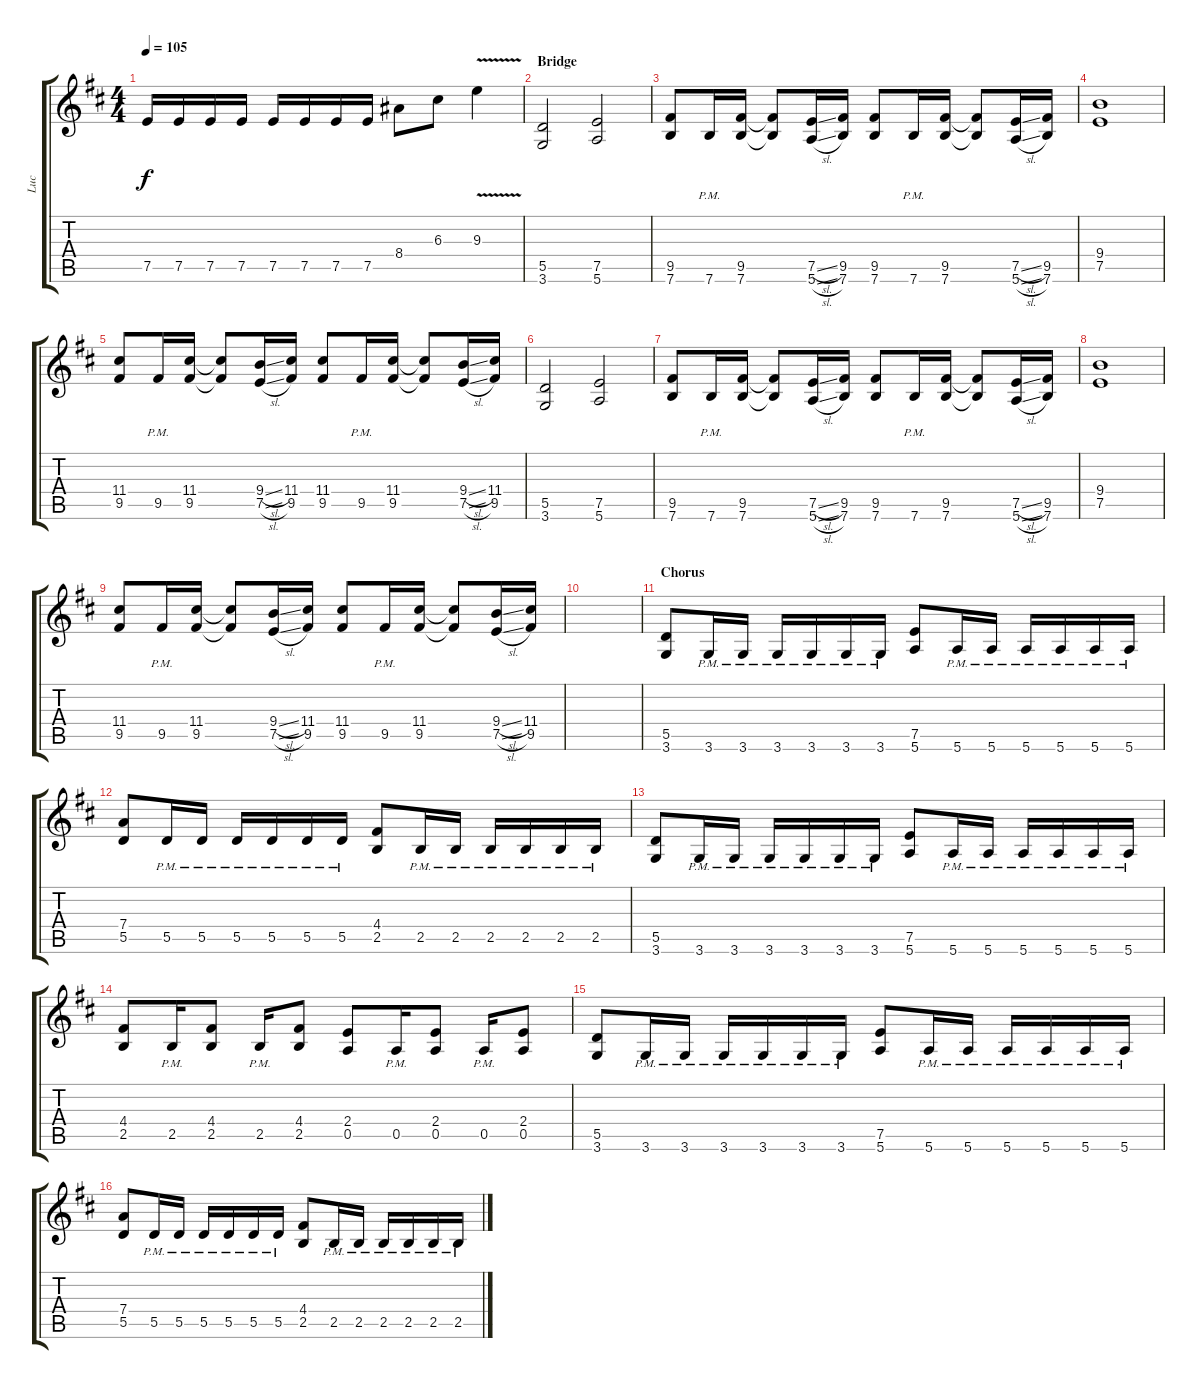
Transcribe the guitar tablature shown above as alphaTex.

\track ("Luc" "Luc") {instrument distortionguitar}
\staff {score tabs}
\tuning (E4 B3 G3 D3 A2 E2) {hide}
\ts (4 4)
\tempo 105
\clef g2
\ks bminor
7.5.16{dy f} 7.5.16 7.5.16 7.5.16 7.5.16 7.5.16 7.5.16 7.5.16 8.4.8 6.3.8 9.3{v}.4 |
\section ("" "Bridge")
(5.5 3.6).2 (7.5 5.6).2 |
(9.5 7.6).8 7.6{pm}.16 (9.5 7.6).16 (9.5{t} 7.6{t}).8 (7.5{sl} 5.6{sl}).16 (9.5 7.6).16 (9.5 7.6).8 7.6{pm}.16 (9.5 7.6).16 (9.5{t} 7.6{t}).8 (7.5{sl} 5.6{sl}).16 (9.5 7.6).16 |
(9.4 7.5).1 |
(11.4 9.5).8 9.5{pm}.16 (11.4 9.5).16 (11.4{t} 9.5{t}).8 (9.4{sl} 7.5{sl}).16 (11.4 9.5).16 (11.4 9.5).8 9.5{pm}.16 (11.4 9.5).16 (11.4{t} 9.5{t}).8 (9.4{sl} 7.5{sl}).16 (11.4 9.5).16 |
(5.5 3.6).2 (7.5 5.6).2 |
(9.5 7.6).8 7.6{pm}.16 (9.5 7.6).16 (9.5{t} 7.6{t}).8 (7.5{sl} 5.6{sl}).16 (9.5 7.6).16 (9.5 7.6).8 7.6{pm}.16 (9.5 7.6).16 (9.5{t} 7.6{t}).8 (7.5{sl} 5.6{sl}).16 (9.5 7.6).16 |
(9.4 7.5).1 |
(11.4 9.5).8 9.5{pm}.16 (11.4 9.5).16 (11.4{t} 9.5{t}).8 (9.4{sl} 7.5{sl}).16 (11.4 9.5).16 (11.4 9.5).8 9.5{pm}.16 (11.4 9.5).16 (11.4{t} 9.5{t}).8 (9.4{sl} 7.5{sl}).16 (11.4 9.5).16 |
|
\section ("" "Chorus")
(5.5 3.6).8 3.6{pm}.16 3.6{pm}.16 3.6{pm}.16 3.6{pm}.16 3.6{pm}.16 3.6{pm}.16 (7.5 5.6).8 5.6{pm}.16 5.6{pm}.16 5.6{pm}.16 5.6{pm}.16 5.6{pm}.16 5.6{pm}.16 |
(7.4 5.5).8 5.5{pm}.16 5.5{pm}.16 5.5{pm}.16 5.5{pm}.16 5.5{pm}.16 5.5{pm}.16 (4.4 2.5).8 2.5{pm}.16 2.5{pm}.16 2.5{pm}.16 2.5{pm}.16 2.5{pm}.16 2.5{pm}.16 |
(5.5 3.6).8 3.6{pm}.16 3.6{pm}.16 3.6{pm}.16 3.6{pm}.16 3.6{pm}.16 3.6{pm}.16 (7.5 5.6).8 5.6{pm}.16 5.6{pm}.16 5.6{pm}.16 5.6{pm}.16 5.6{pm}.16 5.6{pm}.16 |
(4.4 2.5).8 2.5{pm}.16 (4.4 2.5).8 2.5{pm}.16 (4.4 2.5).8 (2.4 0.5).8 0.5{pm}.16 (2.4 0.5).8 0.5{pm}.16 (2.4 0.5).8 |
(5.5 3.6).8 3.6{pm}.16 3.6{pm}.16 3.6{pm}.16 3.6{pm}.16 3.6{pm}.16 3.6{pm}.16 (7.5 5.6).8 5.6{pm}.16 5.6{pm}.16 5.6{pm}.16 5.6{pm}.16 5.6{pm}.16 5.6{pm}.16 |
(7.4 5.5).8 5.5{pm}.16 5.5{pm}.16 5.5{pm}.16 5.5{pm}.16 5.5{pm}.16 5.5{pm}.16 (4.4 2.5).8 2.5{pm}.16 2.5{pm}.16 2.5{pm}.16 2.5{pm}.16 2.5{pm}.16 2.5{pm}.16
